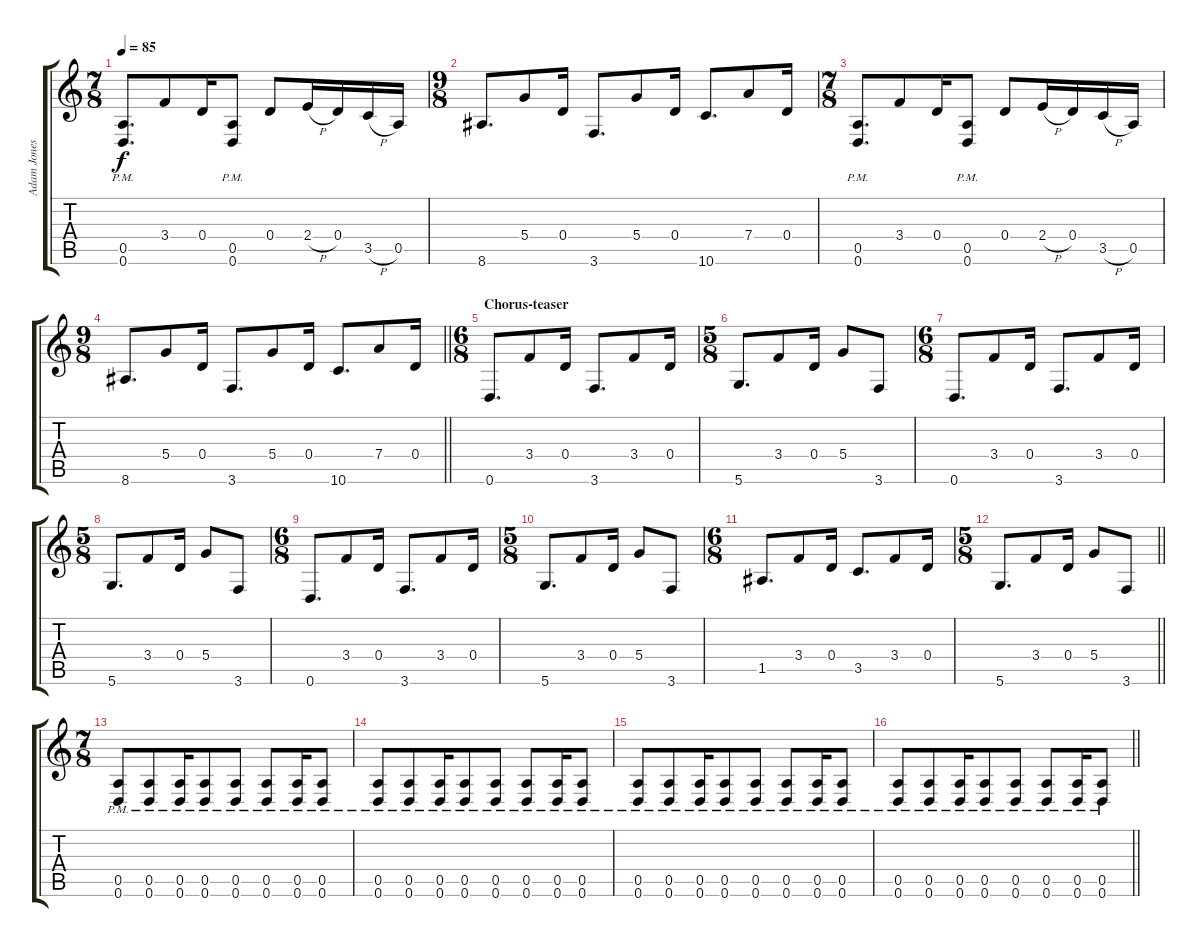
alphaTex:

\track ("Adam Jones" "Adam Jones") {instrument distortionguitar}
\staff {score tabs}
\tuning (E4 B3 G3 D3 A2 D2) {hide}
\ts (7 8)
\tempo 85
\clef g2
\ks c
(0.5{pm} 0.6{pm}).8{d dy f} 3.4.8 0.4.16 (0.5{pm} 0.6{pm}).8 0.4.8 2.4{h}.16 0.4.16 3.5{h}.16 0.5.16 |
\ts (9 8)
8.6.8{d} 5.4.8 0.4.16 3.6.8{d} 5.4.8 0.4.16 10.6.8{d} 7.4.8 0.4.16 |
\ts (7 8)
(0.5{pm} 0.6{pm}).8{d} 3.4.8 0.4.16 (0.5{pm} 0.6{pm}).8 0.4.8 2.4{h}.16 0.4.16 3.5{h}.16 0.5.16 |
\ts (9 8)
\barLineRight lightlight
8.6.8{d} 5.4.8 0.4.16 3.6.8{d} 5.4.8 0.4.16 10.6.8{d} 7.4.8 0.4.16 |
\ts (6 8)
\section ("" "Chorus-teaser")
0.6.8{d} 3.4.8 0.4.16 3.6.8{d} 3.4.8 0.4.16 |
\ts (5 8)
5.6.8{d} 3.4.8 0.4.16 5.4.8 3.6.8 |
\ts (6 8)
0.6.8{d} 3.4.8 0.4.16 3.6.8{d} 3.4.8 0.4.16 |
\ts (5 8)
5.6.8{d} 3.4.8 0.4.16 5.4.8 3.6.8 |
\ts (6 8)
0.6.8{d} 3.4.8 0.4.16 3.6.8{d} 3.4.8 0.4.16 |
\ts (5 8)
5.6.8{d} 3.4.8 0.4.16 5.4.8 3.6.8 |
\ts (6 8)
1.5.8{d} 3.4.8 0.4.16 3.5.8{d} 3.4.8 0.4.16 |
\ts (5 8)
\barLineRight lightlight
5.6.8{d} 3.4.8 0.4.16 5.4.8 3.6.8 |
\ts (7 8)
\section ("" "")
(0.5{pm} 0.6{pm}).8 (0.5{pm} 0.6{pm}).8 (0.5{pm} 0.6{pm}).16 (0.5{pm} 0.6{pm}).8 (0.5{pm} 0.6{pm}).8 (0.5{pm} 0.6{pm}).8 (0.5{pm} 0.6{pm}).16 (0.5{pm} 0.6{pm}).8 |
(0.5{pm} 0.6{pm}).8 (0.5{pm} 0.6{pm}).8 (0.5{pm} 0.6{pm}).16 (0.5{pm} 0.6{pm}).8 (0.5{pm} 0.6{pm}).8 (0.5{pm} 0.6{pm}).8 (0.5{pm} 0.6{pm}).16 (0.5{pm} 0.6{pm}).8 |
(0.5{pm} 0.6{pm}).8 (0.5{pm} 0.6{pm}).8 (0.5{pm} 0.6{pm}).16 (0.5{pm} 0.6{pm}).8 (0.5{pm} 0.6{pm}).8 (0.5{pm} 0.6{pm}).8 (0.5{pm} 0.6{pm}).16 (0.5{pm} 0.6{pm}).8 |
\barLineRight lightlight
(0.5{pm} 0.6{pm}).8 (0.5{pm} 0.6{pm}).8 (0.5{pm} 0.6{pm}).16 (0.5{pm} 0.6{pm}).8 (0.5{pm} 0.6{pm}).8 (0.5{pm} 0.6{pm}).8 (0.5{pm} 0.6{pm}).16 (0.5{pm} 0.6{pm}).8
